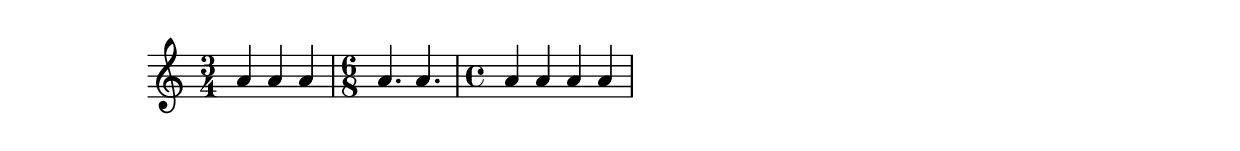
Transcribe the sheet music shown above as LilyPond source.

\version "2.18.0"

\relative c'' {
  \time 3/4
  a4 a a
  \time 6/8
  a4. a % a follows a4. length
  \time 4/4
  a4 a a a
}
